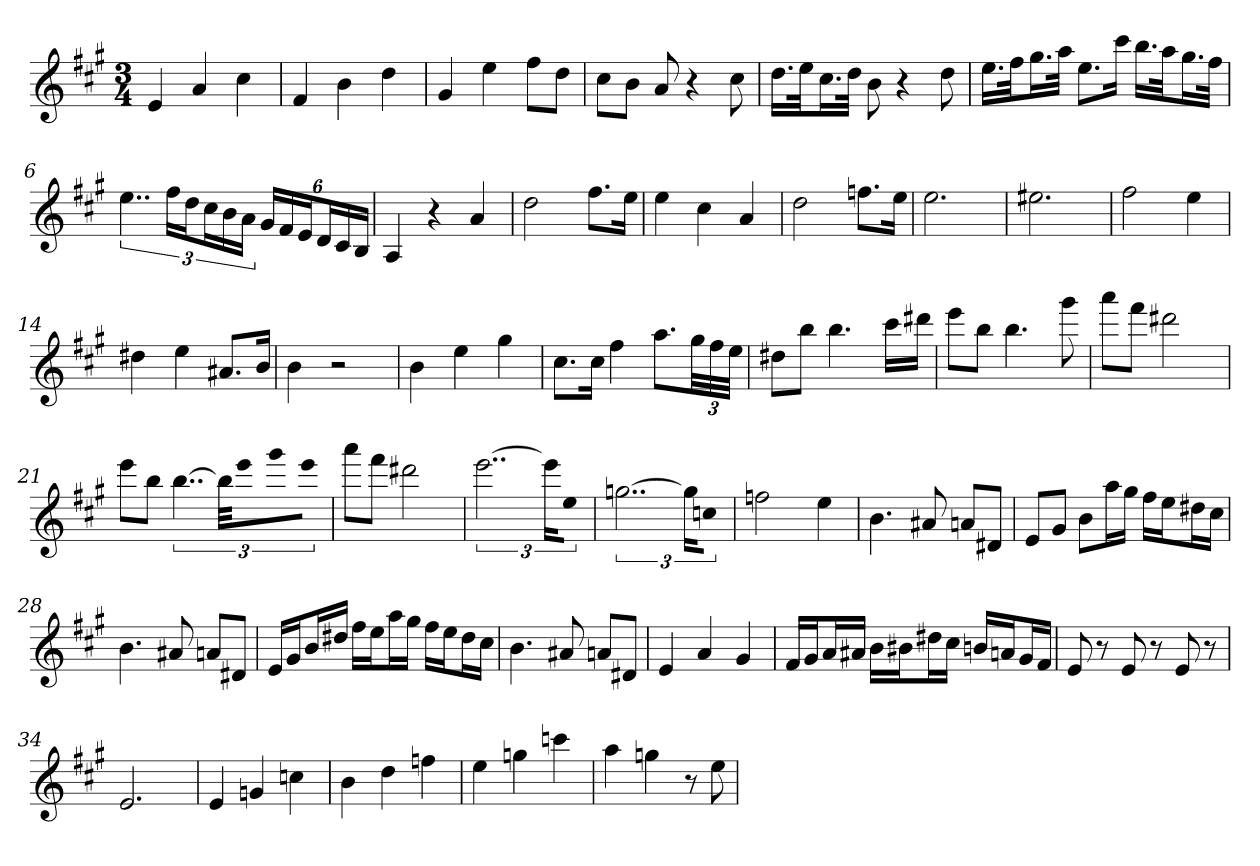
**kern
*part1
*staff1
*k[f#c#g#]
*A:
*M3/4
=
4e
4a
4cc#
=1
4f#
4b
4dd
=2
4g#
4ee
8ff#L
8ddJ
=3
8cc#L
8bJ
8a
4r
8cc#
=4
16.ddLL
32eeJk
16.cc#L
32ddJJk
8b
4r
8dd
=5
16.eeLL
32ff#Jk
16.gg#L
32aaJJk
8.eeL
16ccc#Jk
16.bbLL
32aaJk
16.gg#L
32ff#JJk
=6
6..ee
24ff#LL
24ddJ
24cc#L
24b
24aJJ
24g#LL
24f#
24eJ
24dL
24c#
24BJJ
=7
4A
4r
4a
=8
2dd
8.ff#L
16eeJk
=9
4ee
4cc#
4a
=10
2dd
8.ffnL
16eeJk
=11
2.ee
=12
2.ee#X
=13
2ff#
4ee
=14
4dd#X
4ee
8.a#XL
16bJk
=15
4b
2r
=16
4b
4ee
4gg#
=17
8.cc#L
16cc#Jk
4ff#
8.aaL
48gg#LL
48ff#
48eeJJJ
=18
8dd#XL
8bbJ
4.bb
16ccc#LL
16ddd#XJJ
=19
8eeeL
8bbJ
4.bb
8ggg#
=20
8aaaL
8fff#J
2ddd#X
=21
8eeeL
8bbJ
[6..bb
48bbKLL]
16eeeJ
16ggg#L
16eeeJJ
=22
8aaaL
8fff#J
2ddd#X
=23
[3..eee
24eeeKL]
8eeJ
=24
[3..ggn
24ggKL]
8ccnJ
=25
2ffn
4ee
=26
4.b
8a#X
8anL
8d#XJ
=27
8eL
8g#J
8bL
16aaL
16gg#JJ
16ff#LL
16eeJ
16dd#XL
16cc#JJ
=28
4.b
8a#X
8anL
8d#XJ
=29
16eLL
16g#J
16bL
16dd#XJJ
16ff#LL
16eeJ
16aaL
16gg#JJ
16ff#LL
16eeJ
16dd#L
16cc#JJ
=30
4.b
8a#X
8anL
8d#XJ
=31
4e
4a
4g#
=32
16f#LL
16g#J
16aL
16a#XJJ
16bLL
16b#XJ
16dd#XL
16cc#JJ
16bnLL
16anJ
16g#L
16f#JJ
=33
8e
8r
8e
8r
8e
8r
=34
2.e
=35
4e
4gn
4ccn
=36
4b
4dd
4ffn
=37
4ee
4ggn
4cccn
=38
4aa
4ggn
8r
8ee
=
*-
